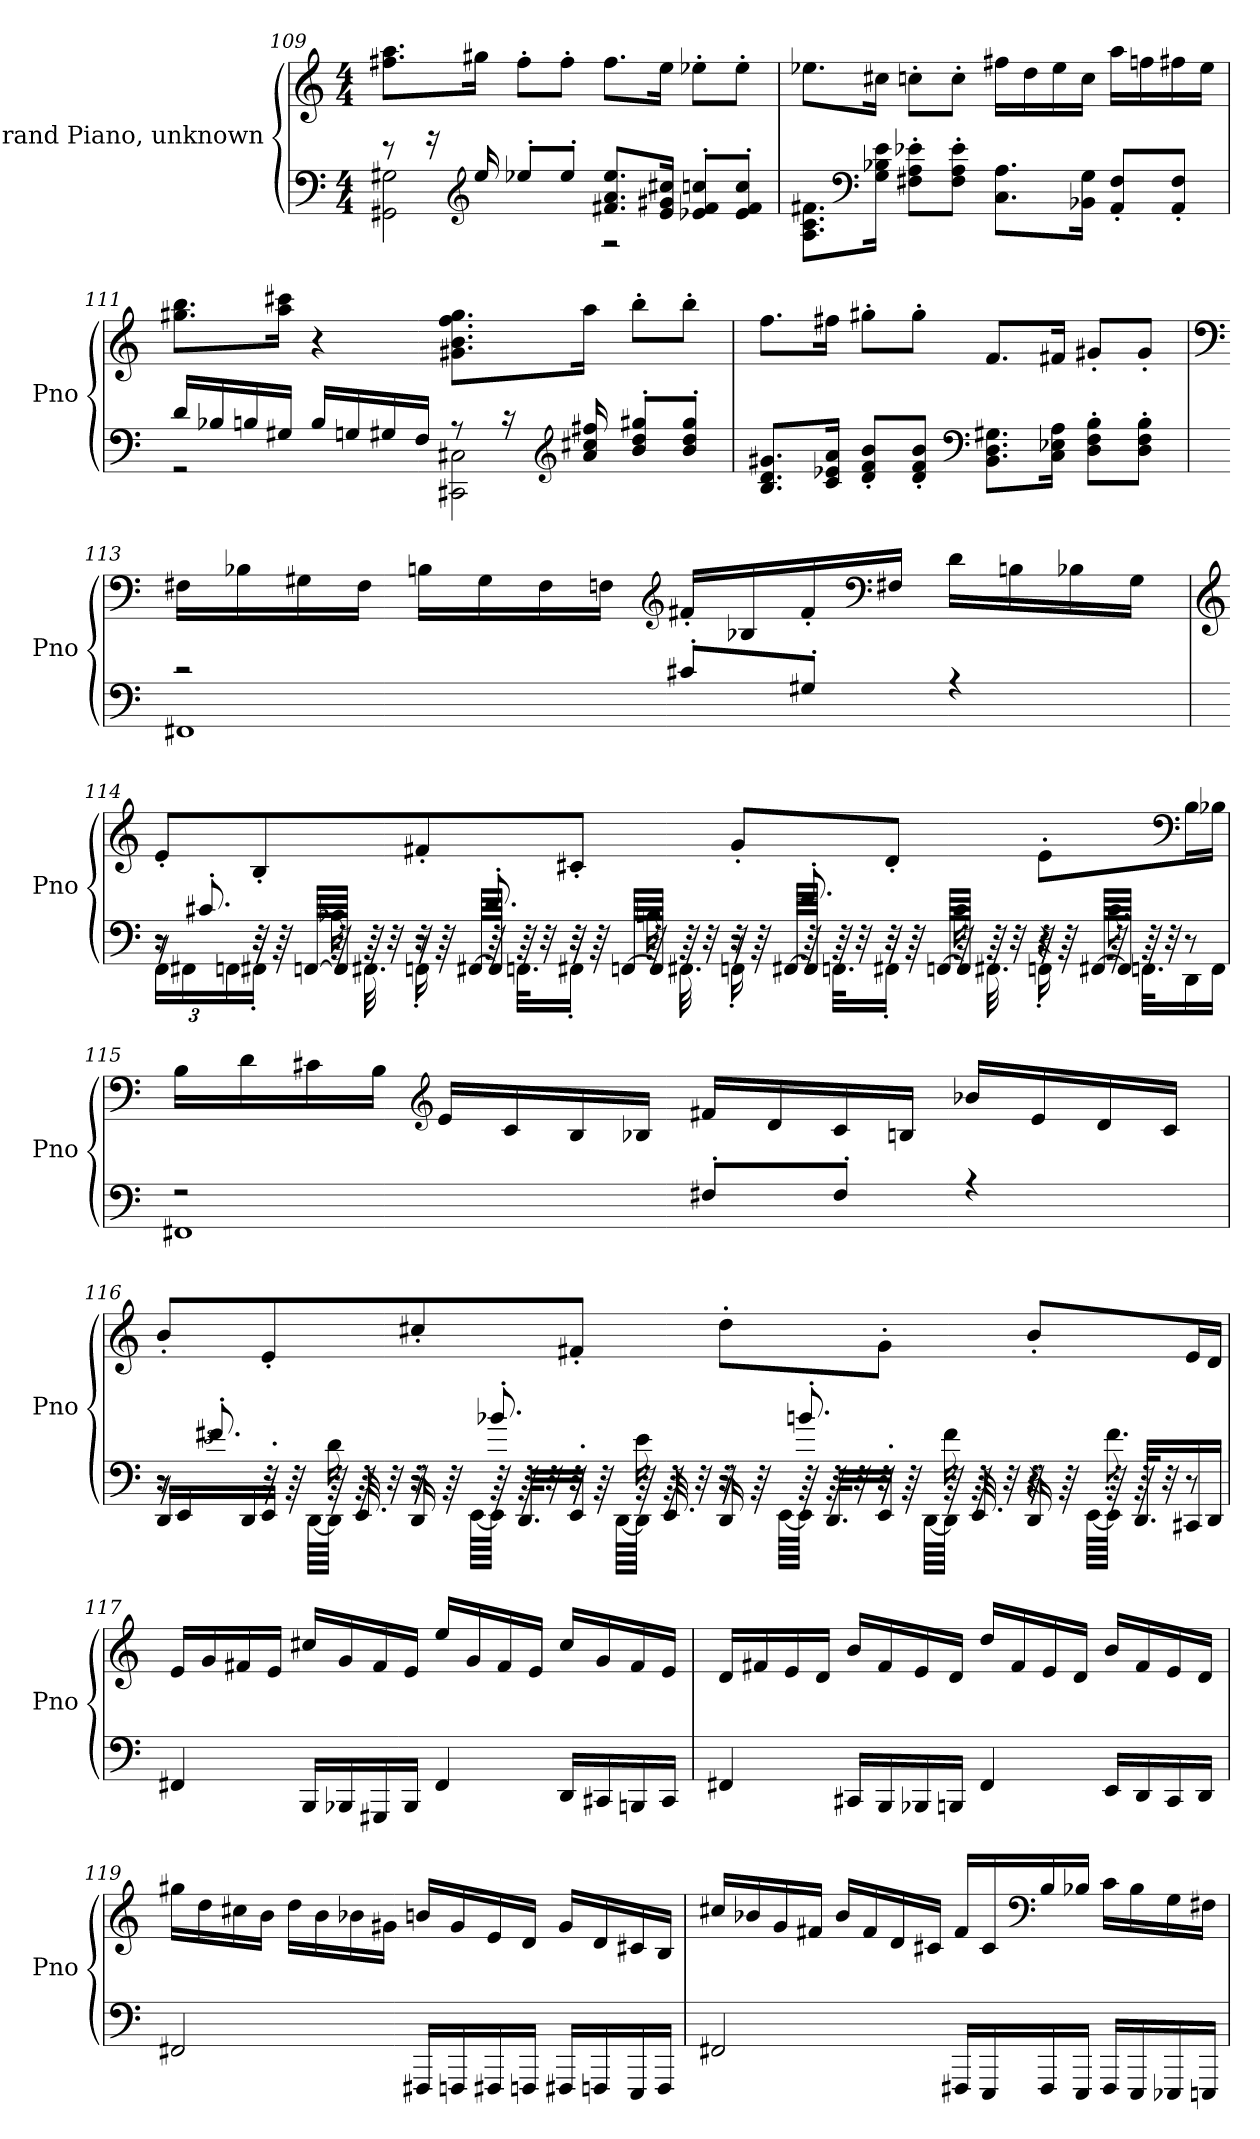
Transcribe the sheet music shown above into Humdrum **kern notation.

**kern	**kern
*part1	*part1
*staff2	*staff1
*I"Grand Piano, unknown	*
*I'Pno	*
*clefF4	*clefG2
*k[]	*k[]
*M4/4	*M4/4
=109	=109
*^	*
8r	2GG#X\ 2G#X\	8.ff#X\ 8.aa\L
16r	.	.
*clefG2	*	*
16ee/	.	16gg#X\Jk
8ee-X'/L	.	8ff#'\L
8ee-'/J	.	8ff#'\J
8.f#X/ 8.a/ 8.ee-/L	2r	8.ff#\L
16e/ 16g#X/ 16cc#X/Jk	.	16ee\Jk
8e-X/' 8f#/' 8ccn/'L	.	8ee-X'\L
8e-/' 8f#/' 8cc/'J	.	8ee-'\J
*v	*v	*
!!LO:LB:g=z
=110	=110
8.A\ 8.c\ 8.f#X\L	8.ee-X\L
*clefF4	*
16G\ 16B-X\ 16e\Jk	16cc#X\Jk
8F#X\' 8A\' 8e-X\'L	8ccn'\L
8F#\' 8A\' 8e-\'J	8cc'\J
8.C\ 8.A\L	16ff#X\LL
.	16dd\
.	16ee-\
16BB-X\ 16G\Jk	16cc\JJ
8AA/' 8F#/'L	16aa\LL
.	16ffn\
8AA/' 8F#/'J	16ff#X\
.	16ee-\JJ
=111	=111
*^	*
16d/LL	2r	8.gg#X\ 8.bb\L
16B-X/	.	.
16Bn/	.	.
16G#X/JJ	.	16aa\ 16ccc#X\Jk
16B/LL	.	4r
16Gn/	.	.
16G#X/	.	.
16F/JJ	.	.
8r	2CC#X\ 2C#X\	8.g#X\ 8.b\ 8.ff\ 8.gg#\L
16r	.	.
*clefG2	*	*
16a/ 16cc#X/ 16ff#X/	.	16aa\Jk
8b/' 8dd/' 8gg#X/'L	.	8bb'\L
8b/' 8dd/' 8gg#/'J	.	8bb'\J
*v	*v	*
!!LO:PB:g=z
=112	=112
8.B/ 8.d/ 8.g#X/L	8.ff\L
16c/ 16e-X/ 16a/Jk	16ff#X\Jk
8d/' 8f/' 8b/'L	8gg#X'\L
8d/' 8f/' 8b/'J	8gg#'\J
*clefF4	*
8.BB\ 8.D\ 8.G#X\L	8.f/L
16C\ 16E-X\ 16A\Jk	16f#X/Jk
8D\' 8F\' 8B\'L	8g#X'/L
8D\' 8F\' 8B\'J	8g#'/J
=113	=113
*	*clefF4
*^	*
2r	1FF#X	16F#X\LL
.	.	16B-X\
.	.	16G#X\
.	.	16F#\JJ
.	.	16Bn\LL
.	.	16G#\
.	.	16F#\
.	.	16Fn\JJ
*	*	*clefG2
8c#X'/L	.	16f#X'/LL
.	.	16B-X/
8G#X'/J	.	16f#'/
*	*	*clefF4
.	.	16F#X/JJ
4r	.	16d\LL
.	.	16Bn\
.	.	16B-X\
.	.	16G#\JJ
*v	*v	*
!!LO:LB:g=z
=114	=114
*	*clefG2
*^	*
*	*^	*
*	*	*^	*
*	*	*	*Xbrackettup	*
16r	8r	8r	24FF\LL	8e'/L
.	.	.	24FF#X\	.
8.c#X'/	.	.	.	.
.	.	.	24FFn\	.
.	16r	32r	16FF#X'\JJ	8B'/
.	.	64r	.	.
.	.	[64FFn/LLLL	.	.
.	16B-X\	64FF/JJJJ]	64r	.
.	.	64r	32.FF#X\	.
.	.	32r	.	.
16r	8r	32r	16FFn'\	8f#X'/
.	.	64r	.	.
.	.	[64FF#X/LLLL	.	.
8.d'/	.	64FF#/JJJJ]	64r	.
.	.	64r	32.FFn\KLL	.
.	.	32r	.	.
.	16r	32r	16FF#X'\JJ	8c#X'/J
.	.	64r	.	.
.	.	[64FFn/LLLL	.	.
.	16Bn\	64FF/JJJJ]	64r	.
.	.	64r	32.FF#X\	.
.	.	32r	.	.
16r	8r	32r	16FFn'\	8g'/L
.	.	64r	.	.
.	.	[64FF#X/LLLL	.	.
8.e'/	.	64FF#/JJJJ]	64r	.
.	.	64r	32.FFn\KLL	.
.	.	32r	.	.
.	16r	32r	16FF#X'\JJ	8d'/J
.	.	64r	.	.
.	.	[64FFn/LLLL	.	.
.	16c#\	64FF/JJJJ]	64r	.
.	.	64r	32.FF#X\	.
.	.	32r	.	.
4r	16r	32r	16FFn'\	8e'\L
.	.	64r	.	.
.	.	[64FF#X/LLLL	.	.
.	8.c#'\	64FF#/JJJJ]	64r	.
.	.	64r	32.FFn\KLL	.
.	.	32r	.	.
*	*	*	*	*clefF4
.	.	8r	16DD\	16B\L
.	.	.	16FF\JJ	16B-X\JJ
*	*v	*v	*v	*
!!LO:LB:g=z
=115	=115	=115
2r	1FF#X	16B\LL
.	.	16d\
.	.	16c#X\
.	.	16B\JJ
*	*	*clefG2
.	.	16e/LL
.	.	16c#/
.	.	16B/
.	.	16B-X/JJ
8F#X'/L	.	16f#X/LL
.	.	16d/
8F#'/J	.	16c#/
.	.	16Bn/JJ
4r	.	16b-X/LL
.	.	16e/
.	.	16d/
.	.	16c#/JJ
!!LO:LB:g=z
=116	=116	=116
*^	*^	*
16r	8r	24DD/LL	8r	8b'/L
.	.	24EE/	.	.
8.f#X'/	.	.	.	.
.	.	24DD/	.	.
.	16r	16EE'/JJ	32r	8e'/
.	.	.	64r	.
.	.	.	[64DD\LLLL	.
.	16d\	64r	64DD\JJJJ]	.
.	.	32.EE/	64r	.
.	.	.	32r	.
16r	8r	16DD'/	32r	8cc#X'/
.	.	.	64r	.
.	.	.	[64EE\LLLL	.
8.b-X'/	.	64r	64EE\JJJJ]	.
.	.	32.DD/KLL	64r	.
.	.	.	32r	.
.	16r	16EE'/JJ	32r	8f#X'/J
.	.	.	64r	.
.	.	.	[64DD\LLLL	.
.	16e\	64r	64DD\JJJJ]	.
.	.	32.EE/	64r	.
.	.	.	32r	.
16r	8r	16DD'/	32r	8dd'\L
.	.	.	64r	.
.	.	.	[64EE\LLLL	.
8.bn'/	.	64r	64EE\JJJJ]	.
.	.	32.DD/KLL	64r	.
.	.	.	32r	.
.	16r	16EE'/JJ	32r	8g'\J
.	.	.	64r	.
.	.	.	[64DD\LLLL	.
.	16f#\	64r	64DD\JJJJ]	.
.	.	32.EE/	64r	.
.	.	.	32r	.
4r	16r	16DD'/	32r	8b'/L
.	.	.	64r	.
.	.	.	[64EE\LLLL	.
.	8.f#'\	64r	64EE\JJJJ]	.
.	.	32.DD/KLL	64r	.
.	.	.	32r	.
.	.	16CC#X/	8r	16e/L
.	.	16DD/JJ	.	16d/JJ
*v	*v	*v	*v	*
!!LO:LB:g=z
=117	=117
4FF#X/	16e/LL
.	16g/
.	16f#X/
.	16e/JJ
16BBB/LL	16cc#X/LL
16BBB-X/	16g/
16GGG#X/	16f#/
16BBB-/JJ	16e/JJ
4FF#/	16ee/LL
.	16g/
.	16f#/
.	16e/JJ
16DD/LL	16cc#/LL
16CC#X/	16g/
16BBBn/	16f#/
16CC#/JJ	16e/JJ
=118	=118
4FF#X/	16d/LL
.	16f#X/
.	16e/
.	16d/JJ
16CC#X/LL	16b/LL
16BBB/	16f#/
16BBB-X/	16e/
16BBBn/JJ	16d/JJ
4FF#/	16dd/LL
.	16f#/
.	16e/
.	16d/JJ
16EE/LL	16b/LL
16DD/	16f#/
16CC#/	16e/
16DD/JJ	16d/JJ
!!LO:LB:g=z
=119	=119
2FF#X/	16gg#X\LL
.	16dd\
.	16cc#X\
.	16b\JJ
.	16dd\LL
.	16b\
.	16b-X\
.	16g#X\JJ
16FFF#X/LL	16bn/LL
16FFFn/	16g#/
16FFF#X/	16e/
16FFFn/JJ	16d/JJ
16FFF#X/LL	16g#/LL
16FFFn/	16d/
16EEE/	16c#X/
16FFF/JJ	16B/JJ
!!LO:PB:g=z
=120	=120
2FF#X/	16cc#X/LL
.	16b-X/
.	16g/
.	16f#X/JJ
.	16b-/LL
.	16f#/
.	16d/
.	16c#X/JJ
16FFF#X/LL	16f#/LL
16EEE/	16c#/
*	*clefF4
16FFF#/	16B/
16EEE/JJ	16B-X/JJ
16FFF#/LL	16c#\LL
16EEE/	16B-\
16EEE-X/	16G\
16EEEn/JJ	16F#X\JJ
=	=
*-	*-
